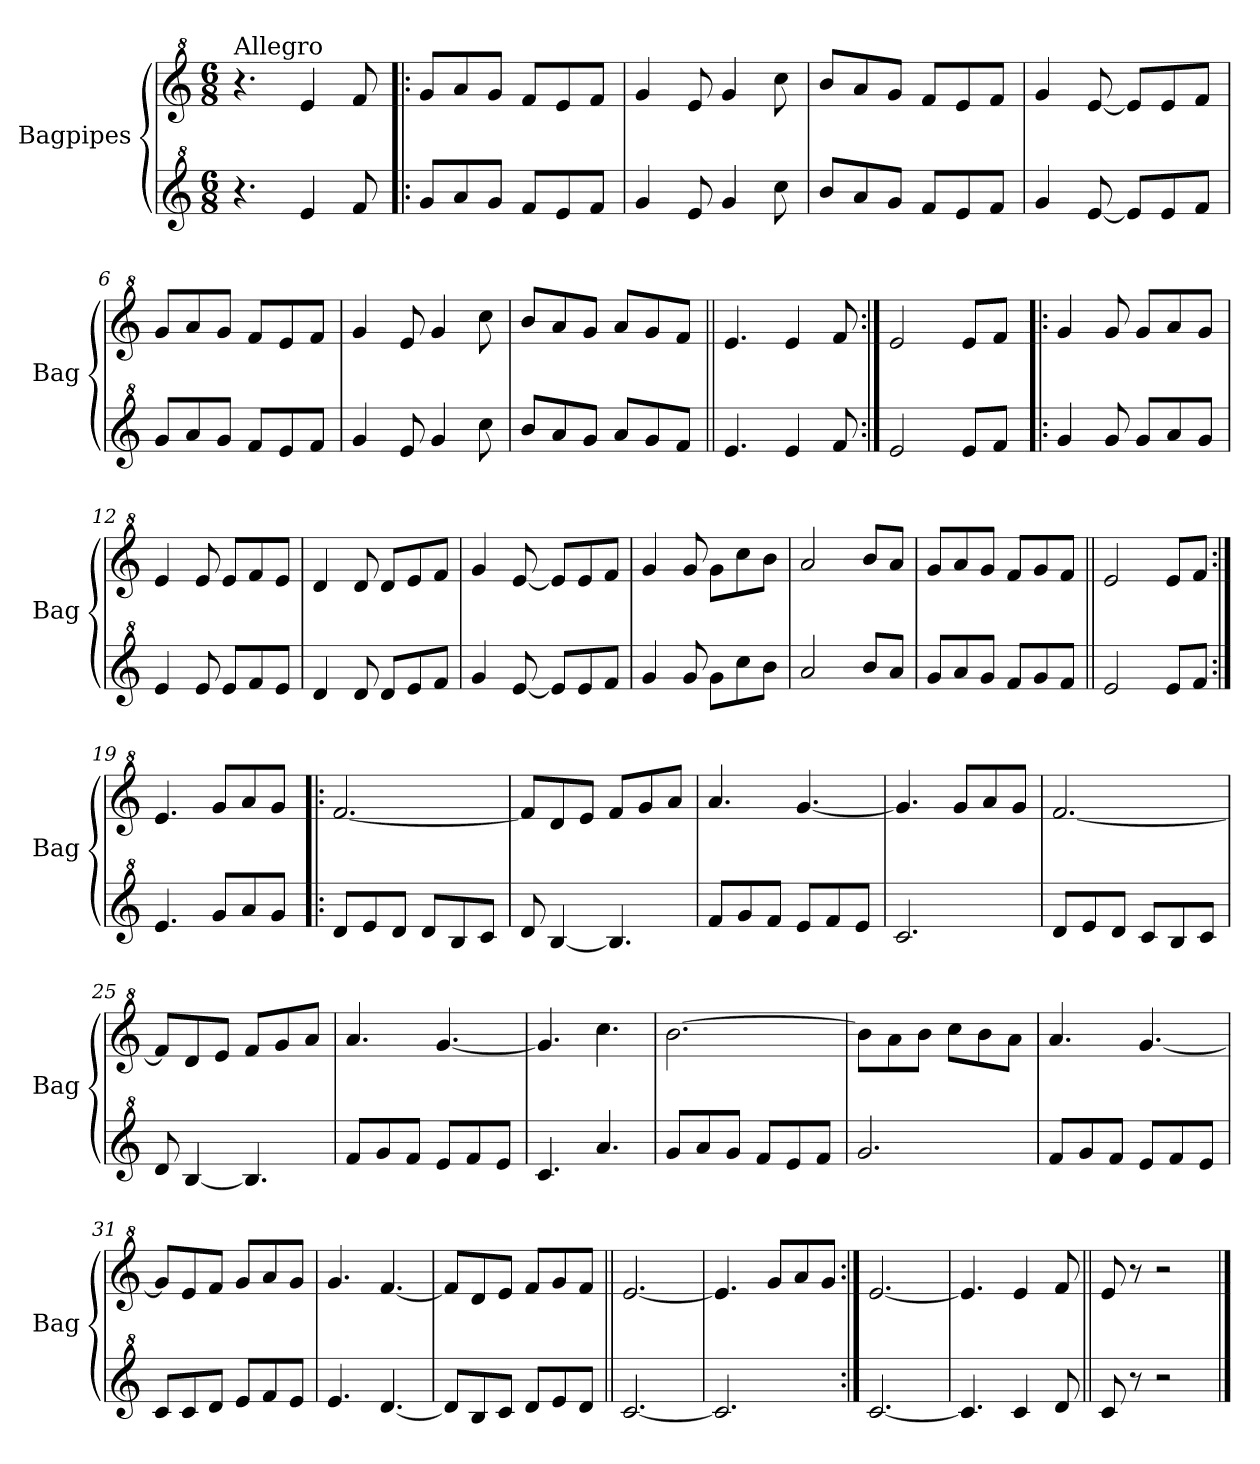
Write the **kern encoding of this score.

**kern	**kern
*part2	*part1
*staff2	*staff1
*I"Bagpipes	*I"Bagpipes
*I'Bag	*I'Bag
*clefG^2	*clefG^2
*k[]	*k[]
*C:	*C:
*M6/8	*M6/8
=1	=1
!	!LO:TX:a:t=Allegro
4.r	4.r
4ee/	4ee/
8ff/	8ff/
=2!|:	=2!|:
8gg/L	8gg/L
8aa/	8aa/
8gg/J	8gg/J
8ff/L	8ff/L
8ee/	8ee/
8ff/J	8ff/J
=3	=3
4gg/	4gg/
8ee/	8ee/
4gg/	4gg/
8ccc\	8ccc\
=4	=4
8bb/L	8bb/L
8aa/	8aa/
8gg/J	8gg/J
8ff/L	8ff/L
8ee/	8ee/
8ff/J	8ff/J
=5	=5
4gg/	4gg/
[8ee/	[8ee/
8ee/L]	8ee/L]
8ee/	8ee/
8ff/J	8ff/J
=6	=6
8gg/L	8gg/L
8aa/	8aa/
8gg/J	8gg/J
8ff/L	8ff/L
8ee/	8ee/
8ff/J	8ff/J
=7	=7
4gg/	4gg/
8ee/	8ee/
4gg/	4gg/
8ccc\	8ccc\
=8	=8
8bb/L	8bb/L
8aa/	8aa/
8gg/J	8gg/J
8aa/L	8aa/L
8gg/	8gg/
8ff/J	8ff/J
!!LO:LB:g=z
=9||	=9||
4.ee/	4.ee/
4ee/	4ee/
8ff/	8ff/
=10:|!	=10:|!
2ee/	2ee/
8ee/L	8ee/L
8ff/J	8ff/J
=11!|:	=11!|:
4gg/	4gg/
8gg/	8gg/
8gg/L	8gg/L
8aa/	8aa/
8gg/J	8gg/J
=12	=12
4ee/	4ee/
8ee/	8ee/
8ee/L	8ee/L
8ff/	8ff/
8ee/J	8ee/J
=13	=13
4dd/	4dd/
8dd/	8dd/
8dd/L	8dd/L
8ee/	8ee/
8ff/J	8ff/J
=14	=14
4gg/	4gg/
[8ee/	[8ee/
8ee/L]	8ee/L]
8ee/	8ee/
8ff/J	8ff/J
=15	=15
4gg/	4gg/
8gg/	8gg/
8gg\L	8gg\L
8ccc\	8ccc\
8bb\J	8bb\J
=16	=16
2aa/	2aa/
8bb/L	8bb/L
8aa/J	8aa/J
!!LO:LB:g=z
=17	=17
8gg/L	8gg/L
8aa/	8aa/
8gg/J	8gg/J
8ff/L	8ff/L
8gg/	8gg/
8ff/J	8ff/J
=18||	=18||
2ee/	2ee/
8ee/L	8ee/L
8ff/J	8ff/J
=19:|!	=19:|!
4.ee/	4.ee/
8gg/L	8gg/L
8aa/	8aa/
8gg/J	8gg/J
=20!|:	=20!|:
8dd/L	[2.ff/
8ee/	.
8dd/J	.
8dd/L	.
8b/	.
8cc/J	.
=21	=21
8dd/	8ff/L]
[4b/	8dd/
.	8ee/J
4.b/]	8ff/L
.	8gg/
.	8aa/J
=22	=22
8ff/L	4.aa/
8gg/	.
8ff/J	.
8ee/L	[4.gg/
8ff/	.
8ee/J	.
=23	=23
2.cc/	4.gg/]
.	8gg/L
.	8aa/
.	8gg/J
=24	=24
8dd/L	[2.ff/
8ee/	.
8dd/J	.
8cc/L	.
8b/	.
8cc/J	.
!!LO:LB:g=z
=25	=25
8dd/	8ff/L]
[4b/	8dd/
.	8ee/J
4.b/]	8ff/L
.	8gg/
.	8aa/J
=26	=26
8ff/L	4.aa/
8gg/	.
8ff/J	.
8ee/L	[4.gg/
8ff/	.
8ee/J	.
=27	=27
4.cc/	4.gg/]
4.aa/	4.ccc\
=28	=28
8gg/L	[2.bb\
8aa/	.
8gg/J	.
8ff/L	.
8ee/	.
8ff/J	.
=29	=29
2.gg/	8bb\L]
.	8aa\
.	8bb\J
.	8ccc\L
.	8bb\
.	8aa\J
=30	=30
8ff/L	4.aa/
8gg/	.
8ff/J	.
8ee/L	[4.gg/
8ff/	.
8ee/J	.
=31	=31
8cc/L	8gg/L]
8cc/	8ee/
8dd/J	8ff/J
8ee/L	8gg/L
8ff/	8aa/
8ee/J	8gg/J
=32	=32
4.ee/	4.gg/
[4.dd/	[4.ff/
!!LO:LB:g=z
=33	=33
8dd/L]	8ff/L]
8b/	8dd/
8cc/J	8ee/J
8dd/L	8ff/L
8ee/	8gg/
8dd/J	8ff/J
=34||	=34||
[2.cc/	[2.ee/
=35	=35
2.cc/]	4.ee/]
.	8gg/L
.	8aa/
.	8gg/J
=36:|!	=36:|!
[2.cc/	[2.ee/
=37	=37
4.cc/]	4.ee/]
4cc/	4ee/
8dd/	8ff/
=38||	=38||
8cc/	8ee/
8r	8r
2r	2r
==	==
*-	*-
